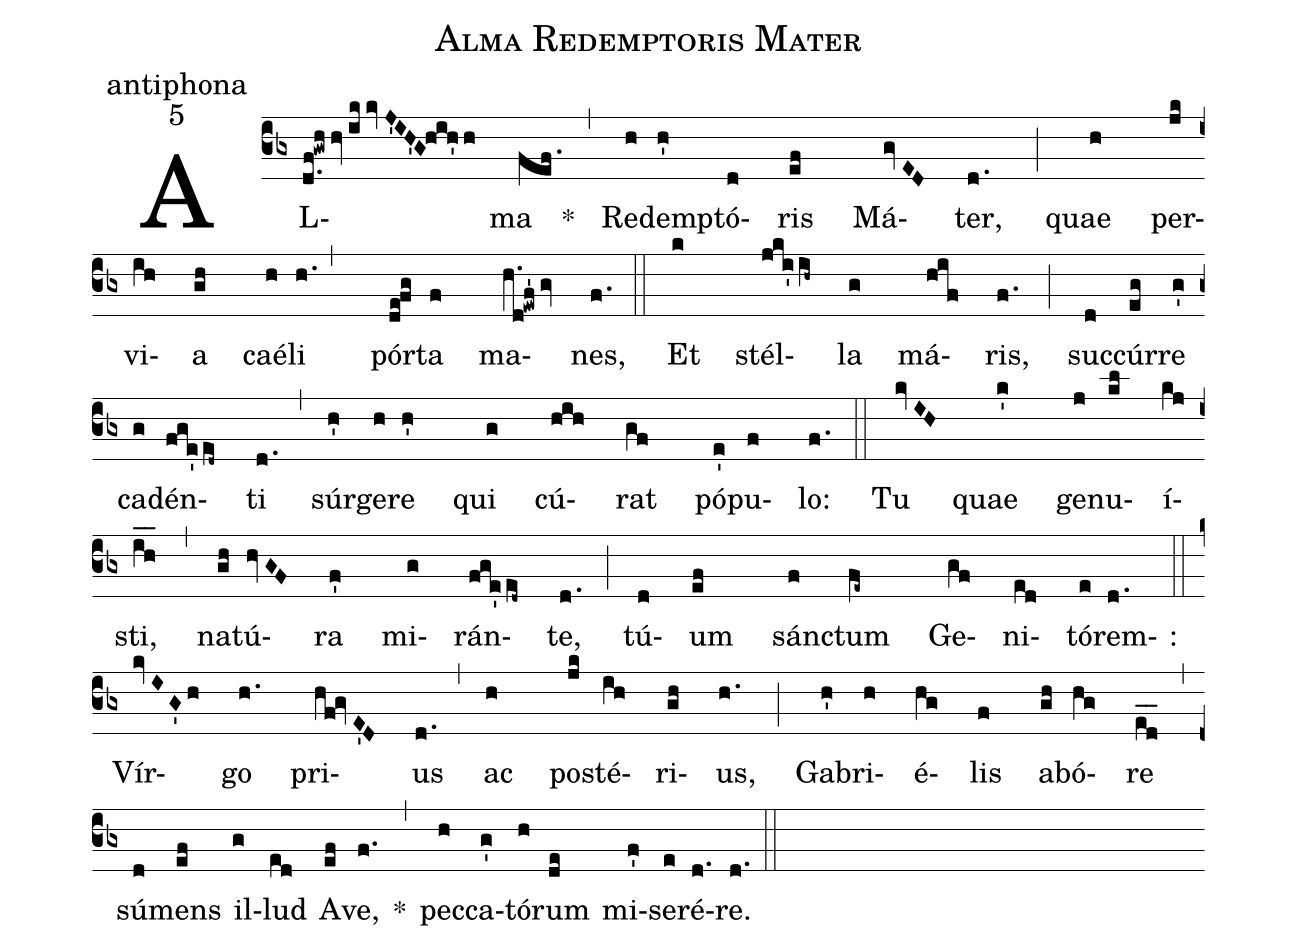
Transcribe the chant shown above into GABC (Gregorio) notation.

name: Alma Redemptoris Mater;
office-part: antiphona;
mode: 5;
%%
(cb3) AL(d.f!gwhhv/!ikkvJ'IH'G!hih'h)ma(fef.) *(,) Re(h)demp(h')tó(d)ris(ef) Má(gvED)ter,(d.) (;)
quae(h) per(jkz)vi(ih)a(gh) caé(h)li(h.,) pór(de!fg)ta(f) ma(h.d!ewf'gv)nes,(f.) (::)
Et(k) stél(jki'ih~)la(g) má(hif)ris,(f.) (;)
suc(d)cúr(eg)re(g'z) ca(g)dén(fge'ed~)ti(d.) (,)
súr(h')ge(h)re(h') qui(g) cú(hih)rat(gf) pó(e')pu(f)lo:(f.) (::)
Tu(kvIH) quae(k') ge(j)nu(kl)í(kjz)sti,(i_h_) (,)
na(gh)tú(hvGF)ra(f') mi(g)rán(fge'ed~)te,(d.) (;)
tú(d)um(ef) sánc(f)tum(fe~) Ge(gf)ni(ed)tó(e)rem(d.): (::z)
Vír(kvIG'h)go(h.) pri(hf!gvE'D)us(d.) (,)
ac(h) po(jk)sté(ih)ri(gh)us,(h.) (;)
Ga(h')bri(h)é(hg)lis(f) ab(gh)ó(hg)re(e_d_) (,z)
sú(d)mens(ef) il(g)lud(ed) A(ef)ve,(f.) *(,)
pec(h)ca(g')tó(h)rum(de) mi(f')se(e)ré(d.)re.(d.) (::)
